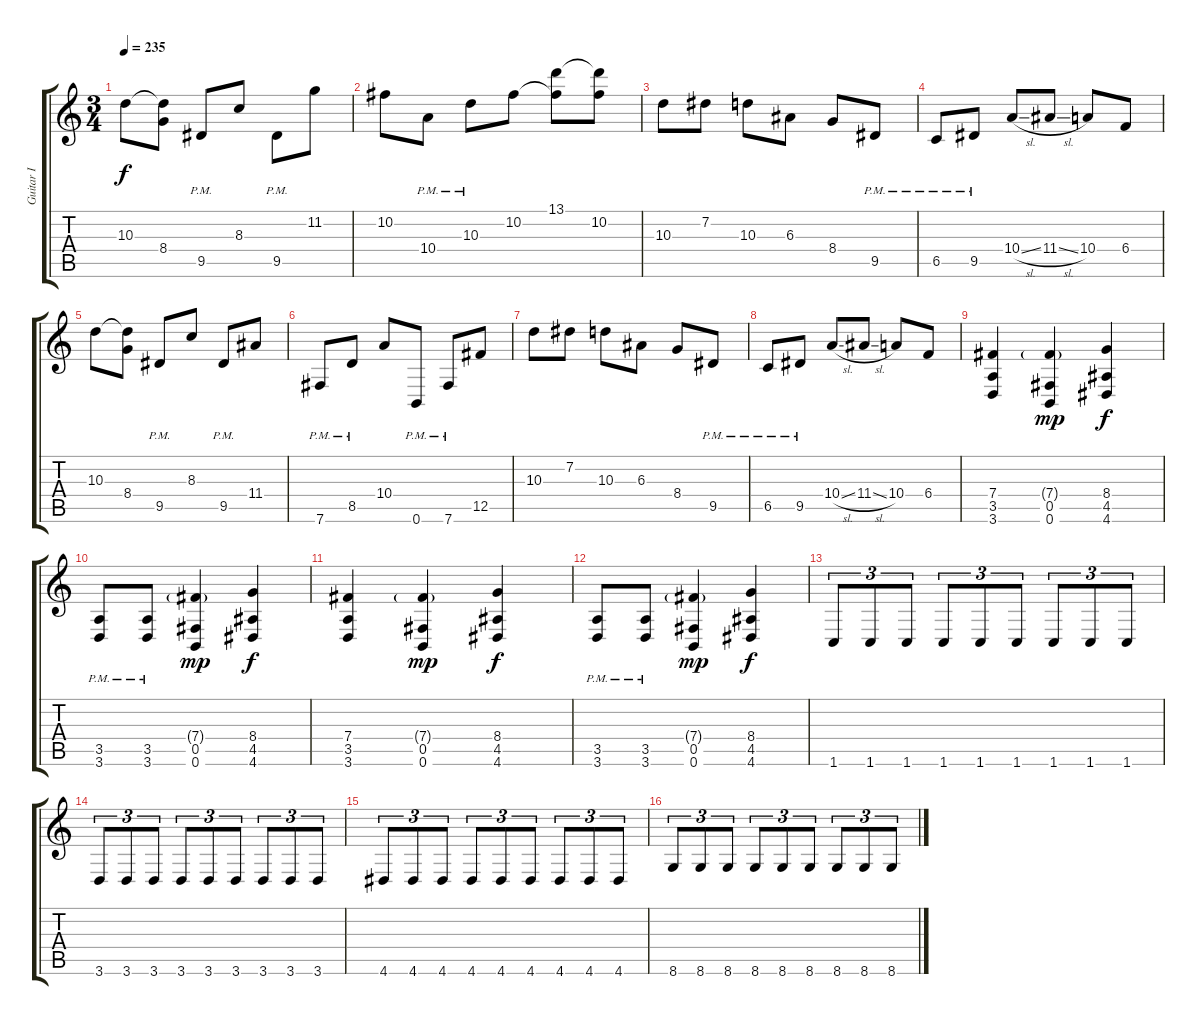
\track ("Guitar I" "Guitar I") {instrument distortionguitar}
\staff {score tabs}
\tuning (Db4 Ab3 E3 B2 Gb2 B1) {hide}
\ts (3 4)
\tempo 235
\clef g2
\ks c
10.3.8{dy f} (10.3{t} 8.4).8 9.5{pm}.8 8.3.8 9.5{pm}.8 11.2.8 |
10.2.8 10.4{pm}.8 10.3{pm}.8 10.2.8 (13.1 10.2{t}).8 (13.1{t} 10.2).8 |
10.3.8 7.2.8 10.3.8 6.3.8 8.4.8 9.5{pm}.8 |
6.5{pm}.8 9.5{pm}.8 10.4{sl}.8 11.4{sl}.8 10.4.8 6.4.8 |
10.3.8 (10.3{t} 8.4).8 9.5{pm}.8 8.3.8 9.5{pm}.8 11.4.8 |
7.6{pm}.8 8.5{pm}.8 10.4.8 0.6{pm}.8 7.6{pm}.8 12.5.8 |
10.3.8 7.2.8 10.3.8 6.3.8 8.4.8 9.5{pm}.8 |
6.5{pm}.8 9.5{pm}.8 10.4{sl}.8 11.4{sl}.8 10.4.8 6.4.8 |
(7.4 3.5 3.6).4 (7.4{g} 0.5 0.6).4{dy mp} (8.4 4.5 4.6).4{dy f} |
(3.5{pm} 3.6{pm}).8 (3.5{pm} 3.6{pm}).8 (7.4{g} 0.5 0.6).4{dy mp} (8.4 4.5 4.6).4{dy f} |
(7.4 3.5 3.6).4 (7.4{g} 0.5 0.6).4{dy mp} (8.4 4.5 4.6).4{dy f} |
(3.5{pm} 3.6{pm}).8 (3.5{pm} 3.6{pm}).8 (7.4{g} 0.5 0.6).4{dy mp} (8.4 4.5 4.6).4{dy f} |
1.6.8{tu (3 2)} 1.6.8{tu (3 2)} 1.6.8{tu (3 2)} 1.6.8{tu (3 2)} 1.6.8{tu (3 2)} 1.6.8{tu (3 2)} 1.6.8{tu (3 2)} 1.6.8{tu (3 2)} 1.6.8{tu (3 2)} |
3.6.8{tu (3 2)} 3.6.8{tu (3 2)} 3.6.8{tu (3 2)} 3.6.8{tu (3 2)} 3.6.8{tu (3 2)} 3.6.8{tu (3 2)} 3.6.8{tu (3 2)} 3.6.8{tu (3 2)} 3.6.8{tu (3 2)} |
4.6.8{tu (3 2)} 4.6.8{tu (3 2)} 4.6.8{tu (3 2)} 4.6.8{tu (3 2)} 4.6.8{tu (3 2)} 4.6.8{tu (3 2)} 4.6.8{tu (3 2)} 4.6.8{tu (3 2)} 4.6.8{tu (3 2)} |
8.6.8{tu (3 2)} 8.6.8{tu (3 2)} 8.6.8{tu (3 2)} 8.6.8{tu (3 2)} 8.6.8{tu (3 2)} 8.6.8{tu (3 2)} 8.6.8{tu (3 2)} 8.6.8{tu (3 2)} 8.6.8{tu (3 2)}
